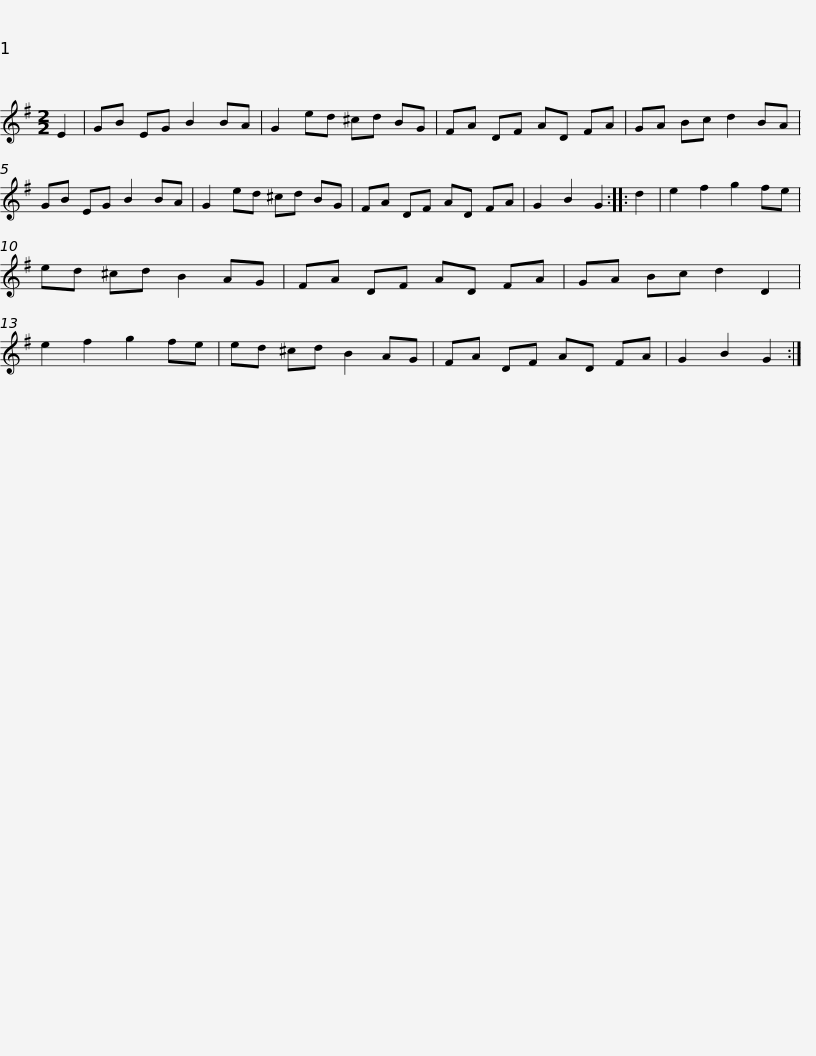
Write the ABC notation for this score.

X:1
L:1/8
M:2/2
I:linebreak $
K:G
V:1 treble
V:1
 E2 | GB EG B2 BA | G2 ed ^cd BG | FA DF AD FA | GA Bc d2 BA | %5
 GB EG B2 BA |$ G2 ed ^cd BG | FA DF AD FA | G2 B2 G2 :: d2 | %10
 e2 f2 g2 fe | ed ^cd B2 AG | FA DF AD FA |$ GA Bc d2 D2 | e2 f2 g2 fe | %15
 ed ^cd B2 AG | FA DF AD FA | G2 B2 G2 :| %18
